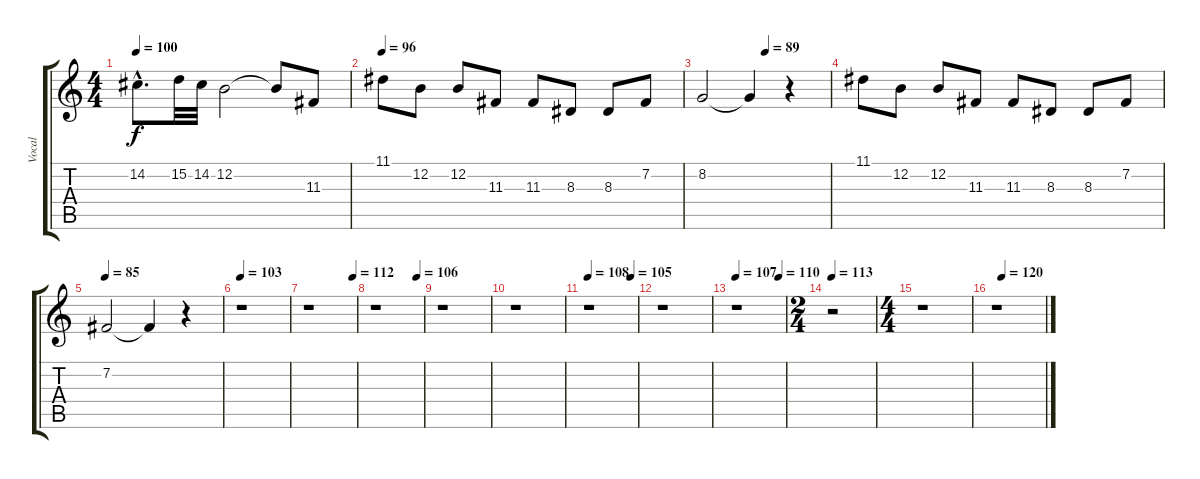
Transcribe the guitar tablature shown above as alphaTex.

\track ("Vocal" "Vocal") {instrument lead3calliope}
\staff {score tabs}
\tuning (E4 B3 G3 D3 A2 E2) {hide}
\ts (4 4)
\tempo 100
\clef g2
\ks c
14.2{hac}.8{d dy f} 15.2.32 14.2.32 12.2.2 12.2{t}.8 11.3.8 |
\tempo 96
11.1.8 12.2.8 12.2.8 11.3.8 11.3.8 8.3.8 8.3.8 7.2.8 |
\tempo (89 0.5)
8.2.2 8.2{t}.4 r.4 |
11.1.8 12.2.8 12.2.8 11.3.8 11.3.8 8.3.8 8.3.8 7.2.8 |
\tempo 85
7.2.2 7.2{t}.4 r.4 |
\tempo 103
r.1 |
\tempo (112 0.9375)
r.1 |
\tempo (106 0.875)
r.1 |
r.1 |
r.1 |
\tempo 108
\tempo (105 0.875)
r.1 |
r.1 |
\tempo 107
\tempo (110 0.875)
r.1 |
\ts (2 4)
\tempo 113
r.2 |
\ts (4 4)
r.1 |
\tempo (120 0.125)
r.1
